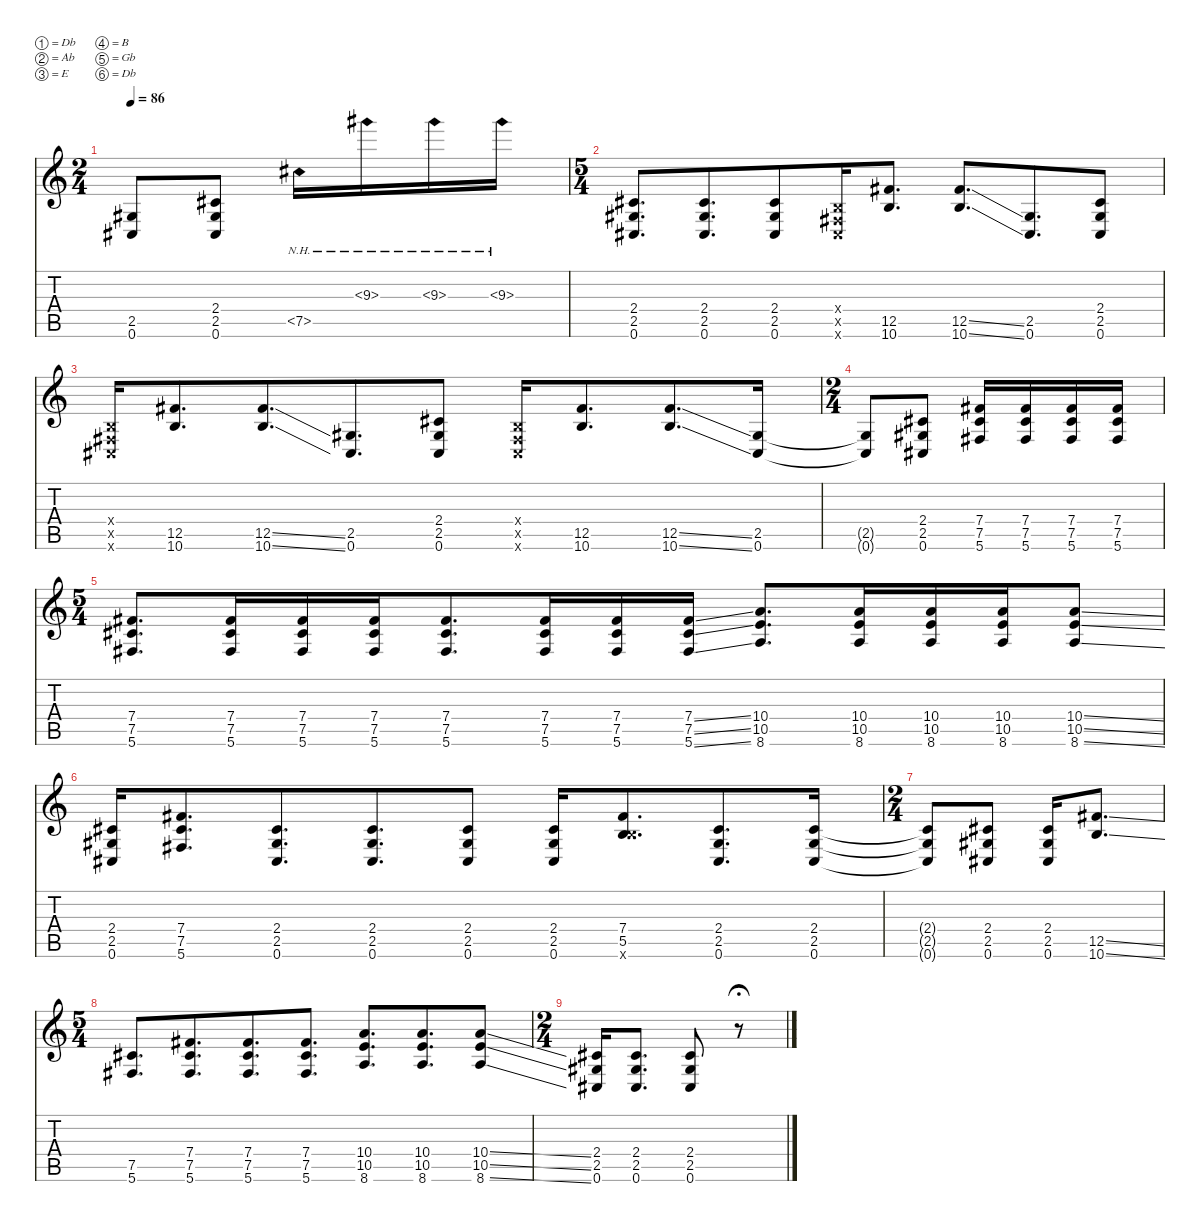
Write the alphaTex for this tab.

\defaultSystemsLayout 4
\hideDynamics
\bracketExtendMode nobrackets
\singleTrackTrackNamePolicy hidden
\multiTrackTrackNamePolicy hidden
\otherSystemsTrackNameOrientation horizontal
\track ("Rythm Guitar (L)" "od.guit.") {mute instrument overdrivenguitar}
\staff {score tabs}
\tuning (Db4 Ab3 E3 B2 Gb2 Db2)
\ts (2 4)
\beaming (8 2 2)
\tempo 86
\clef g2
\ks c
(2.5{t acc #} 0.6{t acc #}).8{dy f beam Up} (2.4{acc #} 2.5{acc #} 0.6{acc #}).8{beam Up} 7.5{nh acc #}.16{beam Down} 9.3{nh acc #}.16{beam Down} 9.3{nh acc #}.16{beam Down} 9.3{nh acc #}.16{beam Down} |
\ts (5 4)
\beaming (8 6 4)
(2.4{acc #} 2.5{acc #} 0.6{acc #}).8{d beam Up} (2.4{acc #} 2.5{acc #} 0.6{acc #}).8{d beam Up} (2.4{acc #} 2.5{acc #} 0.6{acc #}).8{beam Up} (0.4{x} 0.5{x acc #} 0.6{x acc #}).16{beam Up} (12.5{acc #} 10.6).8{d beam Up} (12.5{ss acc #} 10.6{ss}).8{d beam Up} (2.5{acc #} 0.6{acc #}).8{d beam Up} (2.4{acc #} 2.5{acc #} 0.6{acc #}).8{beam Up} |
(0.4{x} 0.5{x acc #} 0.6{x acc #}).16{beam Up} (12.5{acc #} 10.6).8{d beam Up} (12.5{ss acc #} 10.6{ss}).8{d beam Up} (2.5{acc #} 0.6{acc #}).8{d beam Up} (2.4{acc #} 2.5{acc #} 0.6{acc #}).8{beam Up} (0.4{x} 0.5{x acc #} 0.6{x acc #}).16{beam Up} (12.5{acc #} 10.6).8{d beam Up} (12.5{ss acc #} 10.6{ss}).8{d beam Up} (2.5{acc #} 0.6{acc #}).16{beam Up} |
\ts (2 4)
\beaming (8 2 2)
(2.5{t acc #} 0.6{t acc #}).8{beam Up} (2.4{acc #} 2.5{acc #} 0.6{acc #}).8{beam Up} (7.4{acc #} 7.5{acc #} 5.6{acc #}).16{beam Up} (7.4{acc #} 7.5{acc #} 5.6{acc #}).16{beam Up} (7.4{acc #} 7.5{acc #} 5.6{acc #}).16{beam Up} (7.4{acc #} 7.5{acc #} 5.6{acc #}).16{beam Up} |
\ts (5 4)
\beaming (8 6 4)
(7.4{acc #} 7.5{acc #} 5.6{acc #}).8{d beam Up} (7.4{acc #} 7.5{acc #} 5.6{acc #}).16{beam Up} (7.4{acc #} 7.5{acc #} 5.6{acc #}).16{beam Up} (7.4{acc #} 7.5{acc #} 5.6{acc #}).16{beam Up} (7.4{acc #} 7.5{acc #} 5.6{acc #}).8{d beam Up} (7.4{acc #} 7.5{acc #} 5.6{acc #}).16{beam Up} (7.4{acc #} 7.5{acc #} 5.6{acc #}).16{beam Up} (7.4{ss acc #} 7.5{ss acc #} 5.6{ss acc #}).16{beam Up} (10.4 10.5 8.6).8{d beam Up} (10.4 10.5 8.6).16{beam Up} (10.4 10.5 8.6).16{beam Up} (10.4 10.5 8.6).16{beam Up} (10.4{ss} 10.5{ss} 8.6{ss}).8{beam Up} |
(2.4{acc #} 2.5{acc #} 0.6{acc #}).16{beam Up} (7.4{acc #} 7.5{acc #} 5.6{acc #}).8{d beam Up} (2.4{acc #} 2.5{acc #} 0.6{acc #}).8{d beam Up} (2.4{acc #} 2.5{acc #} 0.6{acc #}).8{d beam Up} (2.4{acc #} 2.5{acc #} 0.6{acc #}).8{beam Up} (2.4{acc #} 2.5{acc #} 0.6{acc #}).16{beam Up} (7.4{acc #} 5.5 10.6{x}).8{d beam Up} (2.4{acc #} 2.5{acc #} 0.6{acc #}).8{d beam Up} (2.4{acc #} 2.5{acc #} 0.6{acc #}).16{beam Up} |
\ts (2 4)
\beaming (8 2 2)
(2.4{t acc #} 2.5{t acc #} 0.6{t acc #}).8{beam Up} (2.4{acc #} 2.5{acc #} 0.6{acc #}).8{beam Up} (2.4{acc #} 2.5{acc #} 0.6{acc #}).16{beam Up} (12.5{ss acc #} 10.6{ss}).8{d beam Up} |
\ts (5 4)
\beaming (8 6 4)
(7.5{acc #} 5.6{acc #}).8{d beam Up} (7.4{acc #} 7.5{acc #} 5.6{acc #}).8{d beam Up} (7.4{acc #} 7.5{acc #} 5.6{acc #}).8{d beam Up} (7.4{acc #} 7.5{acc #} 5.6{acc #}).8{d beam Up} (10.4 10.5 8.6).8{d beam Up} (10.4 10.5 8.6).8{d beam Up} (10.4{ss} 10.5{ss} 8.6{ss}).8{beam Up} |
\ts (2 4)
\beaming (8 2 2)
(2.4{acc #} 2.5{acc #} 0.6{acc #}).16{beam Up} (2.4{acc #} 2.5{acc #} 0.6{acc #}).8{d beam Up} (2.4{acc #} 2.5{acc #} 0.6{acc #}).8{beam Up} r.8{fermata (medium 1) beam Up}
